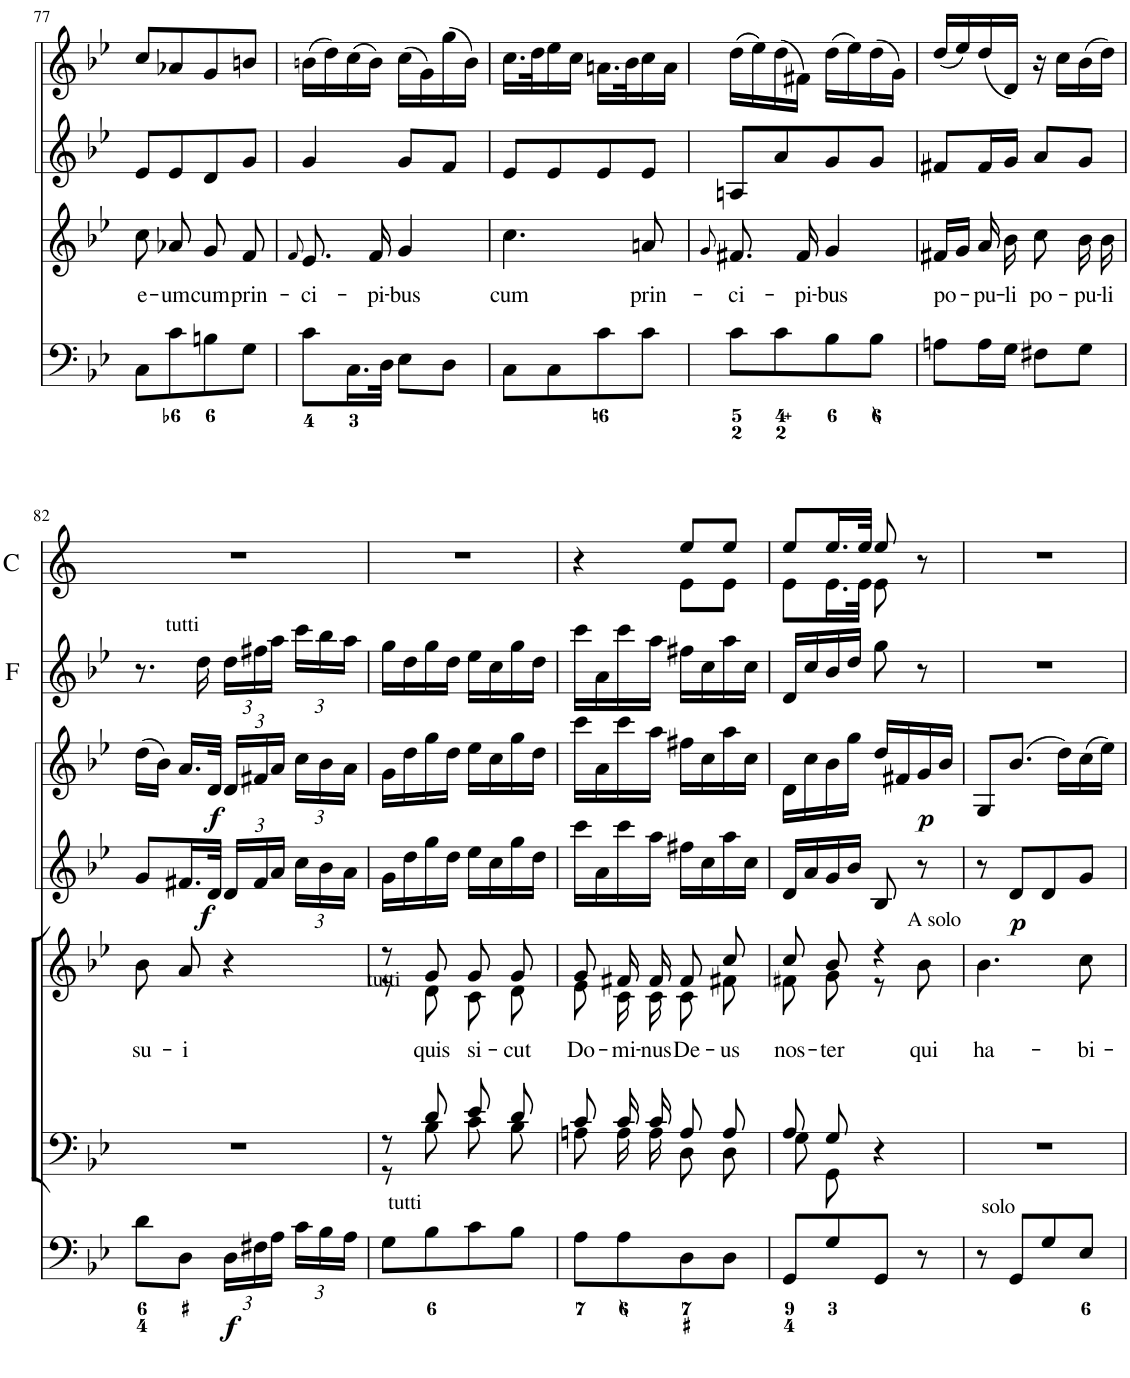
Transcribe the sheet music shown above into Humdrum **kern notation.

**kern	**dynam	**kern	**kern	**text	**kern	**dynam	**kern	**dynam	**kern	**kern
*part7	*part7	*part6	*part5	*part5	*part4	*part4	*part3	*part3	*part2	*part1
*staff7	*staff7	*staff6	*staff5	*staff5	*staff4	*staff4	*staff3	*staff3	*staff2	*staff1
*I"Organ	*	*I"Voice	*I"Voice	*	*I"Violin	*	*I"Violin	*	*I"Flauto vel Oboe	*I"Corni Bassi in B[b]
*	*	*	*	*	*I'Vln	*	*I'Vln	*	*I'F	*I'C
!!LO:PB:g=z
*clefF4	*	*clefF4	*clefG2	*	*clefG2	*	*clefG2	*	*clefG2	*clefG2
*	*	*	*	*	*	*	*	*	*	*Trd1c2
*k[b-e-]	*	*k[b-e-]	*k[b-e-]	*	*k[b-e-]	*	*k[b-e-]	*	*k[b-e-]	*k[]
*M2/4	*	*M2/4	*M2/4	*	*M2/4	*	*M2/4	*	*M2/4	*M2/4
=77	=77	=77	=77	=77	=77	=77	=77	=77	=77	=77
!	!	!	!	!LO:LY:b	!	!	!	!	!	!
8C\L	.	2r	8cc\	e-	8e-/L	.	8cc/L	.	2r	2r
!	!	!	!	!LO:LY:b	!	!	!	!	!	!
8c\	.	.	8a-X/	-um	8e-/	.	8a-X/	.	.	.
!	!	!	!	!LO:LY:b	!	!	!	!	!	!
8Bn\	.	.	8g/	cum	8d/	.	8g/	.	.	.
!	!	!	!	!LO:LY:b	!	!	!	!	!	!
8G\J	.	.	8f/	prin-	8g/J	.	8bn/J	.	.	.
=78	=78	=78	=78	=78	=78	=78	=78	=78	=78	=78
.	.	.	8qf/	.	.	.	.	.	.	.
!	!	!	!	!LO:LY:b	!	!	!	!	!	!
8c\L	.	2r	8.e-/	-ci-	4g/	.	(16bn\LL	.	2r	2r
.	.	.	.	.	.	.	16dd\)	.	.	.
16.C\L	.	.	.	.	.	.	(16cc\	.	.	.
!	!	!	!	!LO:LY:b	!	!	!	!	!	!
.	.	.	16f/	-pi-	.	.	16b\JJ)	.	.	.
32D\JJk	.	.	.	.	.	.	.	.	.	.
!	!	!	!	!LO:LY:b	!	!	!	!	!	!
8E-\L	.	.	4g/	-bus	8g/L	.	(16cc\LL	.	.	.
.	.	.	.	.	.	.	16g\)	.	.	.
8D\J	.	.	.	.	8f/J	.	(16gg\	.	.	.
.	.	.	.	.	.	.	16b\JJ)	.	.	.
=79	=79	=79	=79	=79	=79	=79	=79	=79	=79	=79
!	!	!	!	!LO:LY:b	!	!	!	!	!	!
8C\L	.	2r	4.cc\	cum	8e-/L	.	16.cc\LL	.	2r	2r
.	.	.	.	.	.	.	32dd\K	.	.	.
8C\	.	.	.	.	8e-/	.	16ee-\	.	.	.
.	.	.	.	.	.	.	16cc\JJ	.	.	.
8c\	.	.	.	.	8e-/	.	16.an\LL	.	.	.
.	.	.	.	.	.	.	32b-\K	.	.	.
!	!	!	!	!LO:LY:b	!	!	!	!	!	!
8c\J	.	.	8an/	prin-	8e-/J	.	16cc\	.	.	.
.	.	.	.	.	.	.	16a\JJ	.	.	.
=80	=80	=80	=80	=80	=80	=80	=80	=80	=80	=80
.	.	.	8qg/	.	.	.	.	.	.	.
!	!	!	!	!LO:LY:b	!	!	!	!	!	!
8c\L	.	2r	8.f#X/	-ci-	8An/L	.	(16dd\LL	.	2r	2r
.	.	.	.	.	.	.	16ee-\)	.	.	.
8c\	.	.	.	.	8a/	.	(16dd\	.	.	.
!	!	!	!	!LO:LY:b	!	!	!	!	!	!
.	.	.	16f#/	-pi-	.	.	16f#X\JJ)	.	.	.
!	!	!	!	!LO:LY:b	!	!	!	!	!	!
8B-\	.	.	4g/	-bus	8g/	.	(16dd\LL	.	.	.
.	.	.	.	.	.	.	16ee-\)	.	.	.
8B-\J	.	.	.	.	8g/J	.	(16dd\	.	.	.
.	.	.	.	.	.	.	16g\JJ)	.	.	.
=81	=81	=81	=81	=81	=81	=81	=81	=81	=81	=81
!	!	!	!	!LO:LY:b	!	!	!	!	!	!
8An\L	.	2r	16f#X/LL	po-	8f#X/L	.	(16dd/LL	.	2r	2r
.	.	.	16g/JJ	.	.	.	16ee-/)	.	.	.
!	!	!	!	!LO:LY:b	!	!	!	!	!	!
16A\L	.	.	16a/	-pu-	16f#/L	.	(16dd/	.	.	.
!	!	!	!	!LO:LY:b	!	!	!	!	!	!
16G\JJ	.	.	16b-\	-li	16g/JJ	.	16d/JJ)	.	.	.
!	!	!	!	!LO:LY:b	!	!	!	!	!	!
8F#X\L	.	.	8cc\	po-	8a/L	.	16r	.	.	.
.	.	.	.	.	.	.	16cc\LL	.	.	.
!	!	!	!	!LO:LY:b	!	!	!	!	!	!
8G\J	.	.	16b-\	-pu-	8g/J	.	(16b-\	.	.	.
!	!	!	!	!LO:LY:b	!	!	!	!	!	!
.	.	.	16b-\	-li	.	.	16dd\JJ)	.	.	.
!!LO:LB:g=z
=82	=82	=82	=82	=82	=82	=82	=82	=82	=82	=82
!	!	!	!	!LO:LY:b	!	!	!	!	!	!
8d\L	.	2r	8b-\	su-	8g/L	.	(16dd\LL	.	8.r	2r
.	.	.	.	.	.	.	16b-\JJ)	.	.	.
!	!	!	!	!LO:LY:b	!	!	!	!	!	!
8D\J	.	.	8a/	-i	16.f#X/L	.	16.a/LL	.	.	.
!	!	!	!	!	!	!	!	!	!LO:TX:a:t=tutti	!
.	.	.	.	.	.	.	.	.	16dd\	.
!	!	!	!	!	!	!LO:DY:b	!	!LO:DY:b	!	!
.	.	.	.	.	32d/JJk	f	32d/JJk	f	.	.
*Xbrackettup	*	*	*	*	*Xbrackettup	*	*Xbrackettup	*	*Xbrackettup	*
!	!LO:DY:b	!	!	!	!	!	!	!	!	!
24D\LL	f	.	4r	.	24d/LL	.	24d/LL	.	24dd\LL	.
24F#X\	.	.	.	.	24f#/	.	24f#X/	.	24ff#X\	.
24A\JJ	.	.	.	.	24a/JJ	.	24a/JJ	.	24aa\JJ	.
24c\LL	.	.	.	.	24cc\LL	.	24cc\LL	.	24ccc\LL	.
24B-\	.	.	.	.	24b-\	.	24b-\	.	24bb-\	.
24A\JJ	.	.	.	.	24a\JJ	.	24a\JJ	.	24aa\JJ	.
=83	=83	=83	=83	=83	=83	=83	=83	=83	=83	=83
*	*	*^	*^	*	*	*	*	*	*	*
8G\L	.	8r	8r	8r	8r	.	16g\LL	.	16g\LL	.	16gg\LL	2r
.	.	.	.	.	.	.	16dd\	.	16dd\	.	16dd\	.
!	!	!	!	!LO:TX:a:t=tutti	!	!	!	!	!	!	!	!
!LO:TX:a:t=tutti	!	!	!	!	!	!	!	!	!	!	!	!
!	!	!	!	!	!	!LO:LY:b	!	!	!	!	!	!
8B-\	.	8d/	8B-\	8g/	8d\	quis	16gg\	.	16gg\	.	16gg\	.
.	.	.	.	.	.	.	16dd\JJ	.	16dd\JJ	.	16dd\JJ	.
!	!	!	!	!	!	!LO:LY:b	!	!	!	!	!	!
8c\	.	8e-/L	8c\L	8g/	8c\	si-	16ee-\LL	.	16ee-\LL	.	16ee-\LL	.
.	.	.	.	.	.	.	16cc\	.	16cc\	.	16cc\	.
!	!	!	!	!	!	!LO:LY:b	!	!	!	!	!	!
8B-\J	.	8d/J	8B-\J	8g/	8d\	-cut	16gg\	.	16gg\	.	16gg\	.
.	.	.	.	.	.	.	16dd\JJ	.	16dd\JJ	.	16dd\JJ	.
=84	=84	=84	=84	=84	=84	=84	=84	=84	=84	=84	=84	=84
!	!	!	!	!	!	!LO:LY:b	!	!	!	!	!	!
*	*	*	*	*	*	*	*	*	*	*	*	*^
8A\L	.	8c/L	8An\L	8g/	8e-\	Do-	16ccc\LL	.	16ccc\LL	.	16ccc\LL	4r	4ryy
.	.	.	.	.	.	.	16a\	.	16a\	.	16a\	.	.
!	!	!	!	!	!	!LO:LY:b	!	!	!	!	!	!	!
8A\	.	16c/L	16A\L	16f#X/	16c\	-mi-	16ccc\	.	16ccc\	.	16ccc\	.	.
!	!	!	!	!	!	!LO:LY:b	!	!	!	!	!	!	!
.	.	16c/JJ	16A\JJ	16f#/	16c\	-nus	16aa\JJ	.	16aa\JJ	.	16aa\JJ	.	.
!	!	!	!	!	!	!LO:LY:b	!	!	!	!	!	!	!
8D\	.	8A/L	8D\L	8f#/	8c\	De-	16ff#X\LL	.	16ff#X\LL	.	16ff#X\LL	8ee/L	8e\L
.	.	.	.	.	.	.	16cc\	.	16cc\	.	16cc\	.	.
!	!	!	!	!	!	!LO:LY:b	!	!	!	!	!	!	!
8D\J	.	8A/J	8D\J	8cc/	8f#X\	-us	16aa\	.	16aa\	.	16aa\	8ee/J	8e\J
.	.	.	.	.	.	.	16cc\JJ	.	16cc\JJ	.	16cc\JJ	.	.
=85	=85	=85	=85	=85	=85	=85	=85	=85	=85	=85	=85	=85	=85
!	!	!	!	!	!	!LO:LY:b	!	!	!	!	!	!	!
8GG/L	.	8A/L	8G\L	8cc/	8f#X\	nos-	16d/LL	.	16d\LL	.	16d/LL	8ee/L	8e\L
.	.	.	.	.	.	.	16a/	.	16cc\	.	16cc/	.	.
!	!	!	!	!	!	!LO:LY:b	!	!	!	!	!	!	!
8G/	.	8G/J	8GG\J	8b-/	8g\	-ter	16g/	.	16b-\	.	16b-/	16.ee/L	16.e\L
.	.	.	.	.	.	.	16b-/JJ	.	16gg\JJ	.	16dd/JJ	.	.
.	.	.	.	.	.	.	.	.	.	.	.	32ee/JJk	32e\JJk
8GG/J	.	4r	4ryy	4r	8r	.	8B-/	.	16dd/LL	.	8gg\	8ee/	8e\
.	.	.	.	.	.	.	.	.	16f#X/	.	.	.	.
!	!	!	!	!	!LO:TX:a:t=A solo	!	!	!	!	!	!	!	!
!	!	!	!	!	!	!LO:LY:b	!	!	!	!LO:DY:b	!	!	!
8r	.	.	.	.	8b-\	qui	8r	.	16g/	p	8r	8r	8ryy
.	.	.	.	.	.	.	.	.	16b-/JJ	.	.	.	.
*	*	*v	*v	*	*	*	*	*	*	*	*	*v	*v
*	*	*	*v	*v	*	*	*	*	*	*	*
=86	=86	=86	=86	=86	=86	=86	=86	=86	=86	=86
!	!	!	!	!LO:LY:b	!	!	!	!	!	!
8r	.	2r	4.b-\	ha-	8r	.	8G/L	.	2r	2r
!LO:TX:a:t=solo	!	!	!	!	!	!	!	!	!	!
!	!	!	!	!	!	!LO:DY:b	!	!	!	!
8GG/L	.	.	.	.	8d/L	p	(8.b-/J	.	.	.
8G/	.	.	.	.	8d/	.	.	.	.	.
.	.	.	.	.	.	.	16dd\LL)	.	.	.
!	!	!	!	!LO:LY:b	!	!	!	!	!	!
8E-/J	.	.	8cc\	-bi-	8g/J	.	(16cc\	.	.	.
.	.	.	.	.	.	.	16ee-\JJ)	.	.	.
=	=	=	=	=	=	=	=	=	=	=
*-	*-	*-	*-	*-	*-	*-	*-	*-	*-	*-
